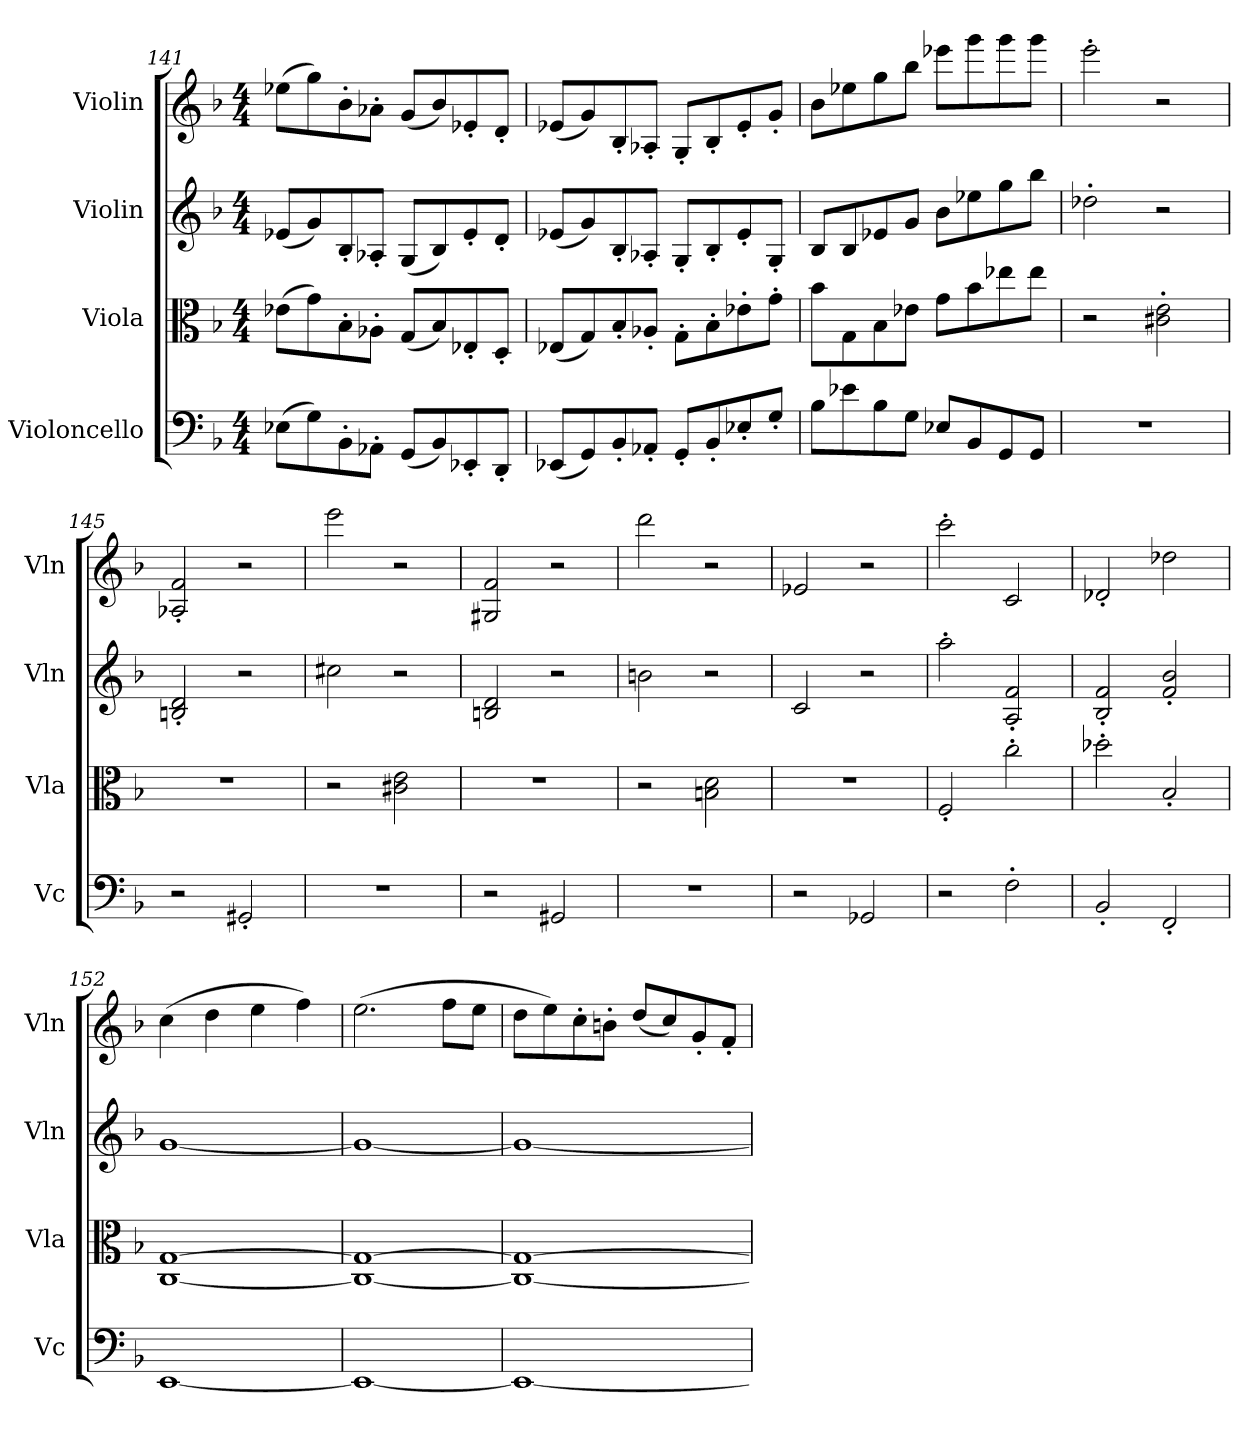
**kern	**kern	**kern	**kern
*part4	*part3	*part2	*part1
*staff4	*staff3	*staff2	*staff1
*I"Violoncello	*I"Viola	*I"Violin	*I"Violin
*I'Vc	*I'Vla	*I'Vln	*I'Vln
*clefF4	*clefC3	*clefG2	*clefG2
*k[b-]	*k[b-]	*k[b-]	*k[b-]
*M4/4	*M4/4	*M4/4	*M4/4
=141	=141	=141	=141
(8E-X\L	(8e-X\L	(8e-X/L	(8ee-X\L
8G\)	8g\)	8g/)	8gg\)
8BB-'\	8B-'\	8B-'/	8b-'\
8AA-X'\J	8A-X'\J	8A-X'/J	8a-X'\J
(8GG/L	(8G/L	(8G/L	(8g/L
8BB-/)	8B-/)	8B-/)	8b-/)
8EE-X'/	8E-X'/	8e-'/	8e-X'/
8DD'/J	8D'/J	8d'/J	8d'/J
=142	=142	=142	=142
(8EE-X/L	(8E-X/L	(8e-X/L	(8e-X/L
8GG/)	8G/)	8g/)	8g/)
8BB-'/	8B-'/	8B-'/	8B-'/
8AA-X'/J	8A-X'/J	8A-X'/J	8A-X'/J
8GG'/L	8G'\L	8G'/L	8G'/L
8BB-'/	8B-'\	8B-'/	8B-'/
8E-X'/	8e-X'\	8e-'/	8e-'/
8G'/J	8g'\J	8G'/J	8g'/J
=143	=143	=143	=143
8B-\L	8b-\L	8B-/L	8b-\L
8e-X\	8G\	8B-/	8ee-X\
8B-\	8B-\	8e-X/	8gg\
8G\J	8e-X\J	8g/J	8bb-\J
8E-X/L	8g\L	8b-\L	8eee-X\L
8BB-/	8b-\	8ee-X\	8ggg\
8GG/	8ee-X\	8gg\	8ggg\
8GG/J	8ee-\J	8bb-\J	8ggg\J
=144	=144	=144	=144
1r	2r	2dd-X'\	2eee'\
.	2c#X'\ 2e'\	2r	2r
=145	=145	=145	=145
2r	1r	2Bn'/ 2d'/	2A-X'/ 2f'/
2GG#X'/	.	2r	2r
=146	=146	=146	=146
1r	2r	2cc#X\	2eee\
.	2c#X\ 2e\	2r	2r
=147	=147	=147	=147
2r	1r	2Bn/ 2d/	2G#X/ 2f/
2GG#X/	.	2r	2r
=148	=148	=148	=148
1r	2r	2bn\	2ddd\
.	2Bn\ 2d\	2r	2r
=149	=149	=149	=149
2r	1r	2c/	2e-X/
2GG-X/	.	2r	2r
=150	=150	=150	=150
2r	2F'/	2aa'\	2ccc'\
2F'\	2cc'\	2A'/ 2f'/	2c/
=151	=151	=151	=151
2BB-'/	2dd-X'\	2B-'/ 2f'/	2d-X'/
2FF'/	2B-'/	2f'/ 2b-'/	2dd-X\
=152	=152	=152	=152
[1EE	[1C [1G	[1g	(4cc\
.	.	.	4dd\
.	.	.	4ee\
.	.	.	4ff\)
=153	=153	=153	=153
1EE_	1C_ 1G_	1g_	(2.ee\
.	.	.	8ff\L
.	.	.	8ee\J
=154	=154	=154	=154
1EE_	1C_ 1G_	1g_	8dd\L
.	.	.	8ee\)
.	.	.	8cc'\
.	.	.	8bn'\J
.	.	.	(8dd/L
.	.	.	8cc/)
.	.	.	8g'/
.	.	.	8f'/J
=	=	=	=
*-	*-	*-	*-
